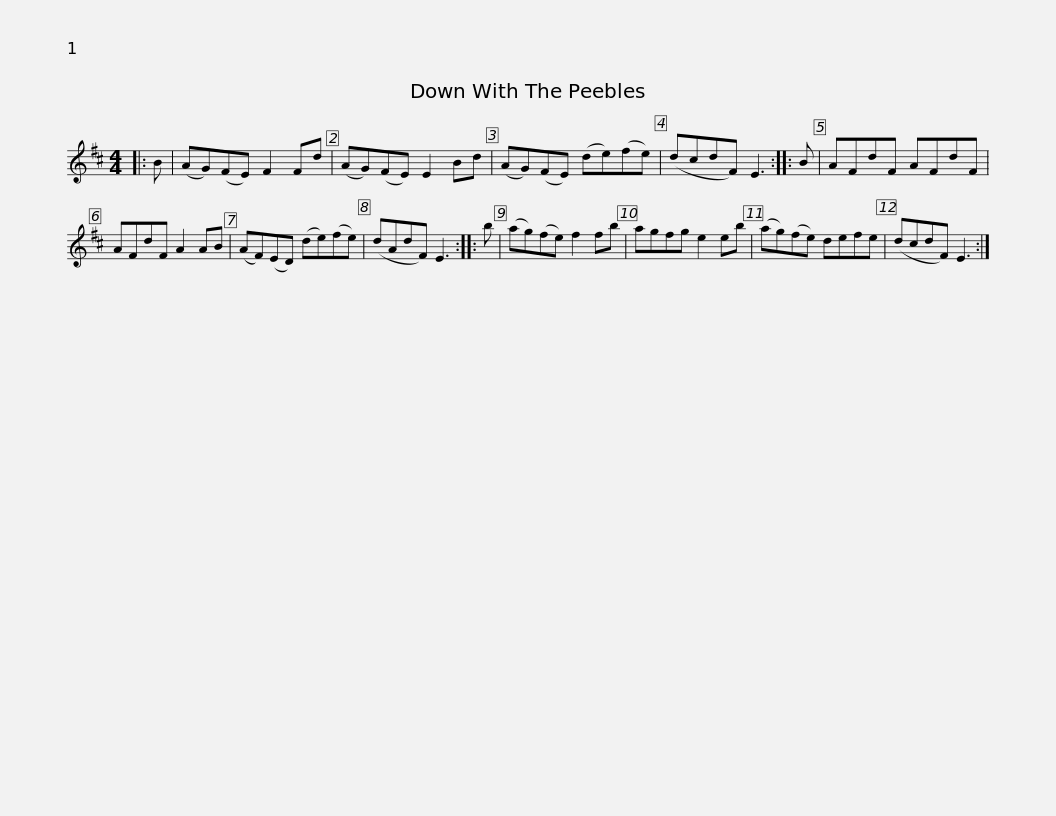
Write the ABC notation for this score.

X:1
L:1/8
M:4/4
I:linebreak $
K:D
V:1 treble
V:1
|: B | (AG)(FE) F2 Fd | (AG)(FE) E2 Bd | (AG)(FE) (de)(fe) | (dcdF) E3 :: %5
 B | AFdF AFdF |$ AFdF A2 AB | (AF)(ED) (de)(fe) | (dAdF) E3 :: %10
 b | (ag)(fe) f2 fb | agfg e2 eb |$ (ag)(fe) defe | (dcdF) E3 :| %15
